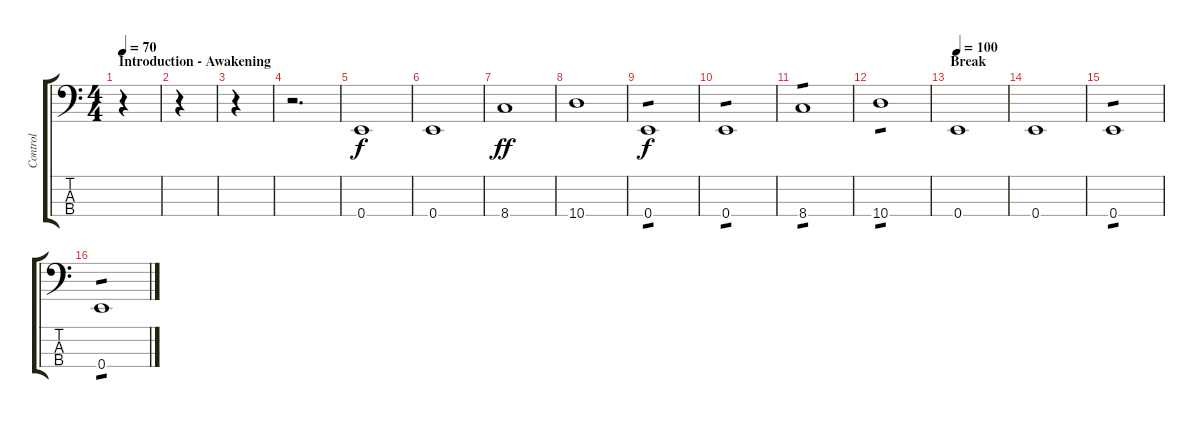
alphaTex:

\track ("Control" "Control") {instrument electricbassfinger}
\staff {score tabs}
\tuning (G2 D2 A1 E1) {hide}
\ts (4 4)
\section ("" "Introduction - Awakening")
\tempo 70
\clef f4
\ks c
r.4{dy f instrument electricbassfinger} |
r.4 |
r.4 |
r.2{d} |
0.4.1 |
0.4.1 |
8.4.1{dy ff} |
10.4.1 |
0.4.1{tp 1 dy f} |
0.4.1{tp 1} |
8.4.1{tp 1} |
10.4.1{tp 1} |
\section ("" "Break")
\tempo 100
0.4.1 |
0.4.1 |
0.4.1{tp 1} |
0.4.1{tp 1}
